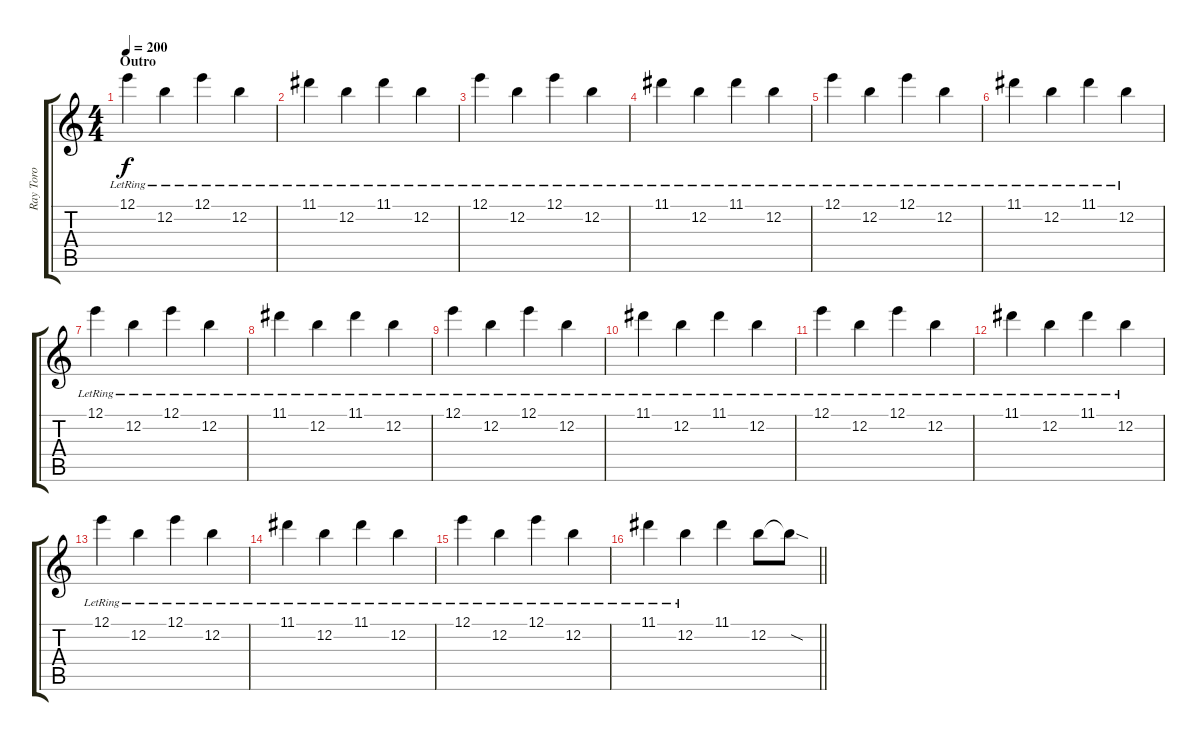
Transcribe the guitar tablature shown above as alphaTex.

\track ("Ray Toro" "Ray Toro") {instrument distortionguitar}
\staff {score tabs}
\tuning (E4 B3 G3 D3 A2 E2) {hide}
\ts (4 4)
\section ("" "Outro")
\tempo 200
\clef g2
\ks c
12.1{lr}.4{dy f volume 11 balance 8} 12.2{lr}.4 12.1{lr}.4 12.2{lr}.4 |
11.1{lr}.4 12.2{lr}.4 11.1{lr}.4 12.2{lr}.4 |
12.1{lr}.4 12.2{lr}.4 12.1{lr}.4 12.2{lr}.4 |
11.1{lr}.4 12.2{lr}.4 11.1{lr}.4 12.2{lr}.4 |
12.1{lr}.4 12.2{lr}.4 12.1{lr}.4 12.2{lr}.4 |
11.1{lr}.4 12.2{lr}.4 11.1{lr}.4 12.2{lr}.4 |
12.1{lr}.4 12.2{lr}.4 12.1{lr}.4 12.2{lr}.4 |
11.1{lr}.4 12.2{lr}.4 11.1{lr}.4 12.2{lr}.4 |
12.1{lr}.4 12.2{lr}.4 12.1{lr}.4 12.2{lr}.4 |
11.1{lr}.4 12.2{lr}.4 11.1{lr}.4 12.2{lr}.4 |
12.1{lr}.4 12.2{lr}.4 12.1{lr}.4 12.2{lr}.4 |
11.1{lr}.4 12.2{lr}.4 11.1{lr}.4 12.2{lr}.4 |
12.1{lr}.4 12.2{lr}.4 12.1{lr}.4 12.2{lr}.4 |
11.1{lr}.4 12.2{lr}.4 11.1{lr}.4 12.2{lr}.4 |
12.1{lr}.4 12.2{lr}.4 12.1{lr}.4 12.2{lr}.4 |
\barLineRight lightlight
11.1{lr}.4 12.2{lr}.4 11.1.4 12.2.8 12.2{sod t}.8
